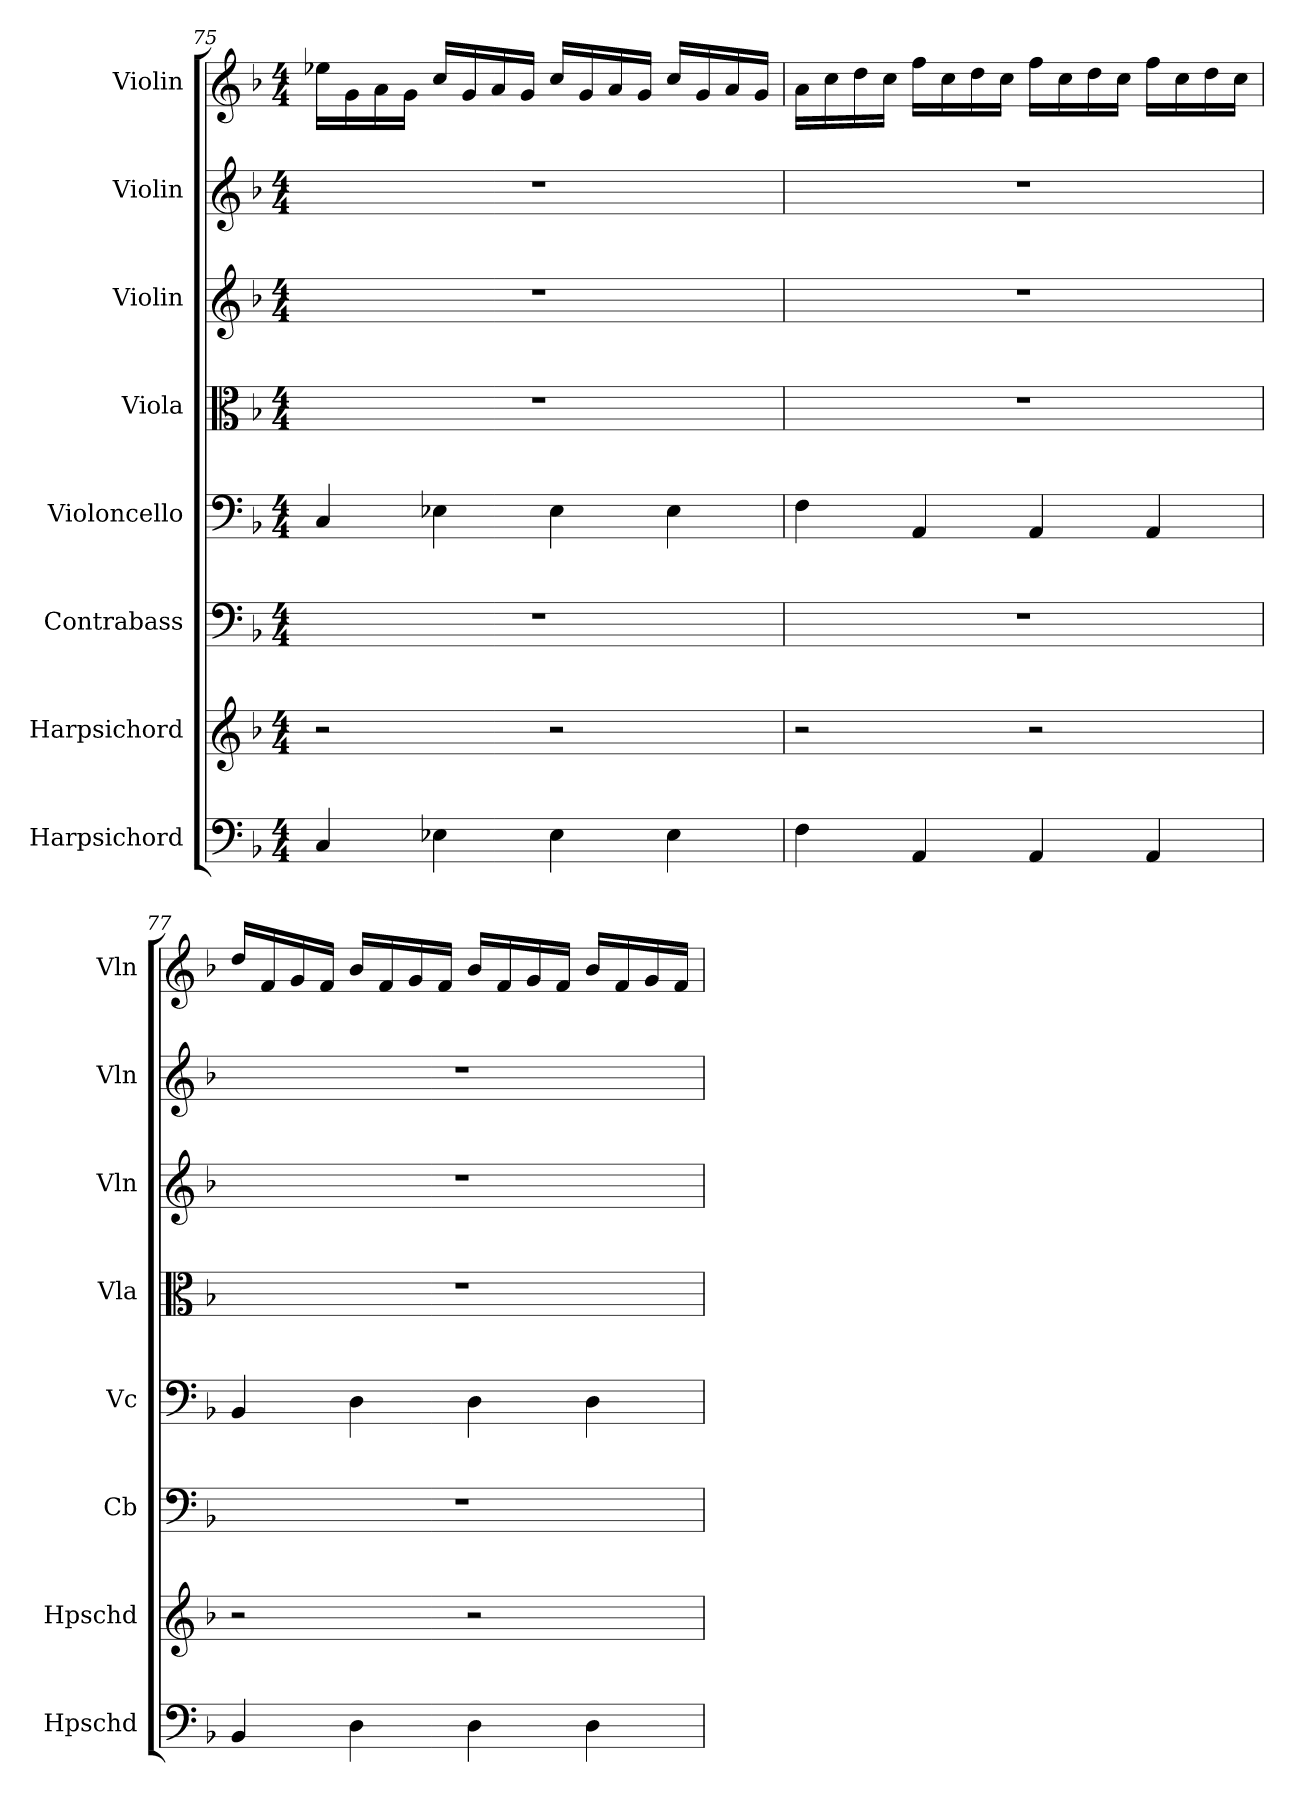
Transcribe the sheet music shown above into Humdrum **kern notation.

**kern	**kern	**kern	**kern	**kern	**kern	**kern	**kern
*part8	*part7	*part6	*part5	*part4	*part3	*part2	*part1
*staff8	*staff7	*staff6	*staff5	*staff4	*staff3	*staff2	*staff1
*I"Harpsichord	*I"Harpsichord	*I"Contrabass	*I"Violoncello	*I"Viola	*I"Violin	*I"Violin	*I"Violin
*I'Hpschd	*I'Hpschd	*I'Cb	*I'Vc	*I'Vla	*I'Vln	*I'Vln	*I'Vln
*clefF4	*clefG2	*clefF4	*clefF4	*clefC3	*clefG2	*clefG2	*clefG2
*k[b-]	*k[b-]	*k[b-]	*k[b-]	*k[b-]	*k[b-]	*k[b-]	*k[b-]
*M4/4	*M4/4	*M4/4	*M4/4	*M4/4	*M4/4	*M4/4	*M4/4
=75	=75	=75	=75	=75	=75	=75	=75
4C/	2r	1r	4C/	1r	1r	1r	16ee-X\LL
.	.	.	.	.	.	.	16g\
.	.	.	.	.	.	.	16a\
.	.	.	.	.	.	.	16g\JJ
4E-X\	.	.	4E-X\	.	.	.	16cc/LL
.	.	.	.	.	.	.	16g/
.	.	.	.	.	.	.	16a/
.	.	.	.	.	.	.	16g/JJ
4E-\	2r	.	4E-\	.	.	.	16cc/LL
.	.	.	.	.	.	.	16g/
.	.	.	.	.	.	.	16a/
.	.	.	.	.	.	.	16g/JJ
4E-\	.	.	4E-\	.	.	.	16cc/LL
.	.	.	.	.	.	.	16g/
.	.	.	.	.	.	.	16a/
.	.	.	.	.	.	.	16g/JJ
=76	=76	=76	=76	=76	=76	=76	=76
4F\	2r	1r	4F\	1r	1r	1r	16a\LL
.	.	.	.	.	.	.	16cc\
.	.	.	.	.	.	.	16dd\
.	.	.	.	.	.	.	16cc\JJ
4AA/	.	.	4AA/	.	.	.	16ff\LL
.	.	.	.	.	.	.	16cc\
.	.	.	.	.	.	.	16dd\
.	.	.	.	.	.	.	16cc\JJ
4AA/	2r	.	4AA/	.	.	.	16ff\LL
.	.	.	.	.	.	.	16cc\
.	.	.	.	.	.	.	16dd\
.	.	.	.	.	.	.	16cc\JJ
4AA/	.	.	4AA/	.	.	.	16ff\LL
.	.	.	.	.	.	.	16cc\
.	.	.	.	.	.	.	16dd\
.	.	.	.	.	.	.	16cc\JJ
=77	=77	=77	=77	=77	=77	=77	=77
4BB-/	2r	1r	4BB-/	1r	1r	1r	16dd/LL
.	.	.	.	.	.	.	16f/
.	.	.	.	.	.	.	16g/
.	.	.	.	.	.	.	16f/JJ
4D\	.	.	4D\	.	.	.	16b-/LL
.	.	.	.	.	.	.	16f/
.	.	.	.	.	.	.	16g/
.	.	.	.	.	.	.	16f/JJ
4D\	2r	.	4D\	.	.	.	16b-/LL
.	.	.	.	.	.	.	16f/
.	.	.	.	.	.	.	16g/
.	.	.	.	.	.	.	16f/JJ
4D\	.	.	4D\	.	.	.	16b-/LL
.	.	.	.	.	.	.	16f/
.	.	.	.	.	.	.	16g/
.	.	.	.	.	.	.	16f/JJ
=	=	=	=	=	=	=	=
*-	*-	*-	*-	*-	*-	*-	*-
